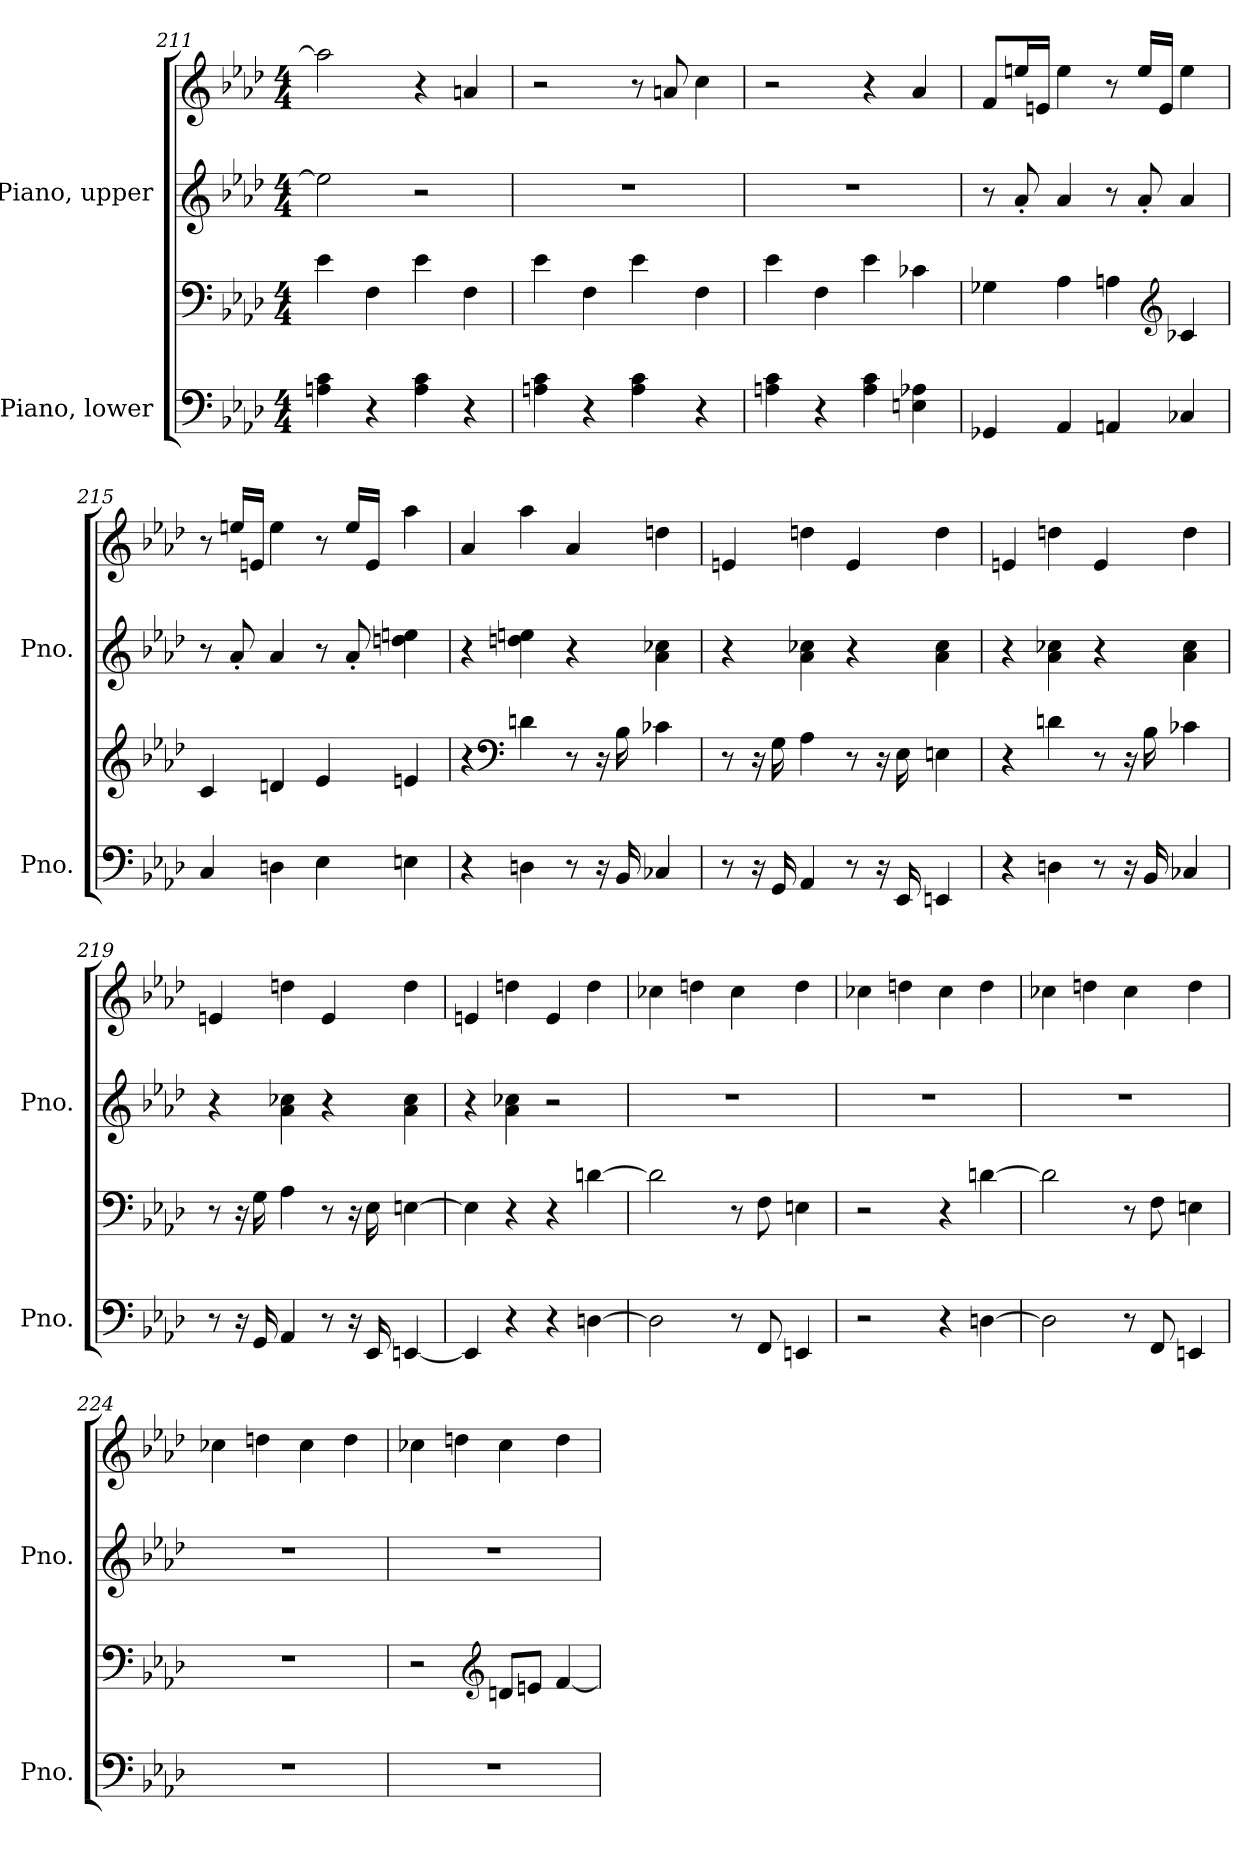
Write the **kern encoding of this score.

**kern	**kern	**kern	**kern
*part2	*part2	*part1	*part1
*staff4	*staff3	*staff2	*staff1
*I"Piano, lower	*	*I"Piano, upper	*
*I'Pno.	*	*I'Pno.	*
*clefF4	*clefF4	*clefG2	*clefG2
*k[b-e-a-d-]	*k[b-e-a-d-]	*k[b-e-a-d-]	*k[b-e-a-d-]
*M4/4	*M4/4	*M4/4	*M4/4
=211	=211	=211	=211
4An\ 4c\	4e-\	2ee-\]	2aa\]
4r	4F\	.	.
4A\ 4c\	4e-\	2r	4r
4r	4F\	.	4an/
=212	=212	=212	=212
4An\ 4c\	4e-\	1r	2r
4r	4F\	.	.
4A\ 4c\	4e-\	.	8r
.	.	.	8an/
4r	4F\	.	4cc\
=213	=213	=213	=213
4An\ 4c\	4e-\	1r	2r
4r	4F\	.	.
4A\ 4c\	4e-\	.	4r
4En\ 4A-X\	4c-X\	.	4a-/
=214	=214	=214	=214
4GG-X/	4G-X\	8r	8f/L
.	.	8a-'/	16een/L
.	.	.	16en/JJ
4AA-/	4A-\	4a-/	4ee\
4AAn/	4An\	8r	8r
.	.	8a-'/	16ee/LL
.	.	.	16e/JJ
*	*clefG2	*	*
4C-X/	4c-X/	4a-/	4ee\
!!LO:LB:g=z
=215	=215	=215	=215
4C/	4c/	8r	8r
.	.	8a-'/	16een/LL
.	.	.	16en/JJ
4Dn\	4dn/	4a-/	4ee\
4E-\	4e-/	8r	8r
.	.	8a-'/	16ee/LL
.	.	.	16e/JJ
4En\	4en/	4ddn\ 4een\	4aa-\
=216	=216	=216	=216
4r	4r	4r	4a-/
*	*clefF4	*	*
4Dn\	4dn\	4ddn\ 4een\	4aa-\
8r	8r	4r	4a-/
16r	16r	.	.
16BB-/	16B-\	.	.
4C-X/	4c-X\	4a-\ 4cc-X\	4ddn\
=217	=217	=217	=217
8r	8r	4r	4en/
16r	16r	.	.
16GG/	16G\	.	.
4AA-/	4A-\	4a-\ 4cc-X\	4ddn\
8r	8r	4r	4e/
16r	16r	.	.
16EE-/	16E-\	.	.
4EEn/	4En\	4a-\ 4cc-\	4dd\
=218	=218	=218	=218
4r	4r	4r	4en/
4Dn\	4dn\	4a-\ 4cc-X\	4ddn\
8r	8r	4r	4e/
16r	16r	.	.
16BB-/	16B-\	.	.
4C-X/	4c-X\	4a-\ 4cc-\	4dd\
!!LO:PB:g=z
=219	=219	=219	=219
8r	8r	4r	4en/
16r	16r	.	.
16GG/	16G\	.	.
4AA-/	4A-\	4a-\ 4cc-X\	4ddn\
8r	8r	4r	4e/
16r	16r	.	.
16EE-/	16E-\	.	.
[4EEn/	[4En\	4a-\ 4cc-\	4dd\
=220	=220	=220	=220
4EE/]	4E\]	4r	4en/
4r	4r	4a-\ 4cc-X\	4ddn\
4r	4r	2r	4e/
[4Dn\	[4dn\	.	4dd\
=221	=221	=221	=221
2D\]	2d\]	1r	4cc-X\
.	.	.	4ddn\
8r	8r	.	4cc-\
8FF/	8F\	.	.
4EEn/	4En\	.	4dd\
=222	=222	=222	=222
2r	2r	1r	4cc-X\
.	.	.	4ddn\
4r	4r	.	4cc-\
[4Dn\	[4dn\	.	4dd\
=223	=223	=223	=223
2D\]	2d\]	1r	4cc-X\
.	.	.	4ddn\
8r	8r	.	4cc-\
8FF/	8F\	.	.
4EEn/	4En\	.	4dd\
!!LO:LB:g=z
=224	=224	=224	=224
1r	1r	1r	4cc-X\
.	.	.	4ddn\
.	.	.	4cc-\
.	.	.	4dd\
=225	=225	=225	=225
1r	2r	1r	4cc-X\
.	.	.	4ddn\
*	*clefG2	*	*
.	8dn/L	.	4cc-\
.	8en/J	.	.
.	[4f/	.	4dd\
=	=	=	=
*-	*-	*-	*-
